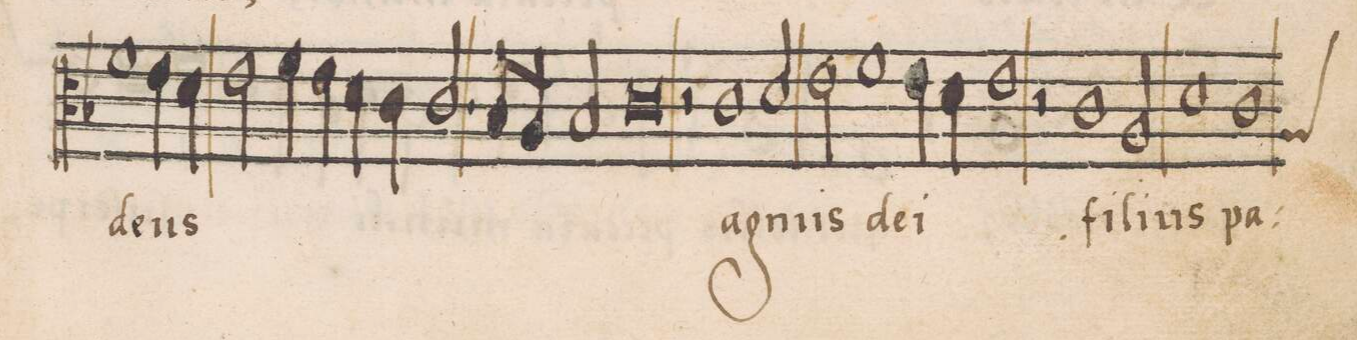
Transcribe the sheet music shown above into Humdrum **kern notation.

**kern	**text
*I"ALTVS	*
*clefC3	*
*k[b-]	*
*met(C|)	*
*M2/1	*
1f\	de-
=72-	=72-
4e\	-us
4d\	.
2e\	.
4f\	.
4e\	.
=73-	=73-
4d\	.
4c\	.
2.c/	.
8B-/L	.
8A/J	.
2B-/	.
=74-	=74-
0c\	.
=75-	=75-
2r	.
1c\	a-
2d/	-gnus
=76-	=76-
2e\	.
1f\	de-
4e\	-i
4d\	.
=77-	=77-
1e\	.
2r	.
1c\	fi-
=78-	=78-
2A/	-li-
1d\	-us
=79-	=79-
*custos:A	*
1c\	pa-
*-	*-
